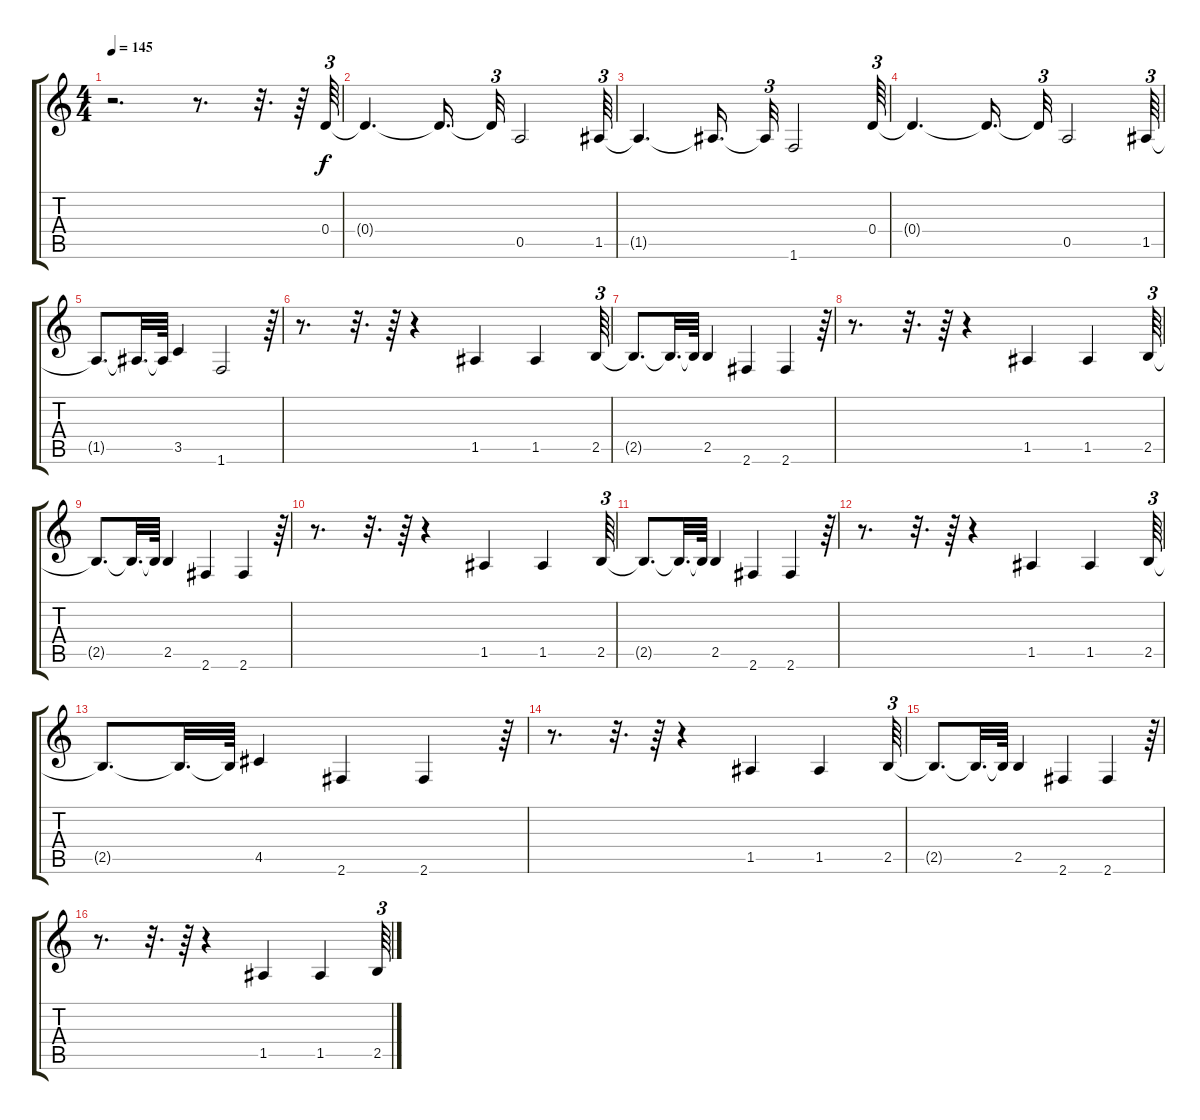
\track "" {instrument acousticguitarnylon}
\staff {score tabs}
\tuning (E4 B3 G3 D3 A2 E2) {hide}
\ts (4 4)
\tempo 145
\clef g2
\ks c
r.2{d dy f} r.8{d} r.32{d} r.64 0.4.64{tu (3 2)} |
0.4{t}.4{d} 0.4{t}.16{d} 0.4{t}.32{tu (3 2)} 0.5.2 1.5.64{tu (3 2)} |
1.5{t}.4{d} 1.5{t}.16{d} 1.5{t}.32{tu (3 2)} 1.6.2 0.4.64{tu (3 2)} |
0.4{t}.4{d} 0.4{t}.16{d} 0.4{t}.32{tu (3 2)} 0.5.2 1.5.64{tu (3 2)} |
1.5{t}.8{d} 1.5{t}.32{d} 1.5{t}.64 3.5.4 1.6.2 r.64{tu (3 2)} |
r.8{d} r.32{d} r.64 r.4 1.5.4 1.5.4 2.5.64{tu (3 2)} |
2.5{t}.8{d} 2.5{t}.32{d} 2.5{t}.64 2.5.4 2.6.4 2.6.4 r.64{tu (3 2)} |
r.8{d} r.32{d} r.64 r.4 1.5.4 1.5.4 2.5.64{tu (3 2)} |
2.5{t}.8{d} 2.5{t}.32{d} 2.5{t}.64 2.5.4 2.6.4 2.6.4 r.64{tu (3 2)} |
r.8{d} r.32{d} r.64 r.4 1.5.4 1.5.4 2.5.64{tu (3 2)} |
2.5{t}.8{d} 2.5{t}.32{d} 2.5{t}.64 2.5.4 2.6.4 2.6.4 r.64{tu (3 2)} |
r.8{d} r.32{d} r.64 r.4 1.5.4 1.5.4 2.5.64{tu (3 2)} |
2.5{t}.8{d} 2.5{t}.32{d} 2.5{t}.64 4.5.4 2.6.4 2.6.4 r.64{tu (3 2)} |
r.8{d} r.32{d} r.64 r.4 1.5.4 1.5.4 2.5.64{tu (3 2)} |
2.5{t}.8{d} 2.5{t}.32{d} 2.5{t}.64 2.5.4 2.6.4 2.6.4 r.64{tu (3 2)} |
r.8{d} r.32{d} r.64 r.4 1.5.4 1.5.4 2.5.64{tu (3 2)}
